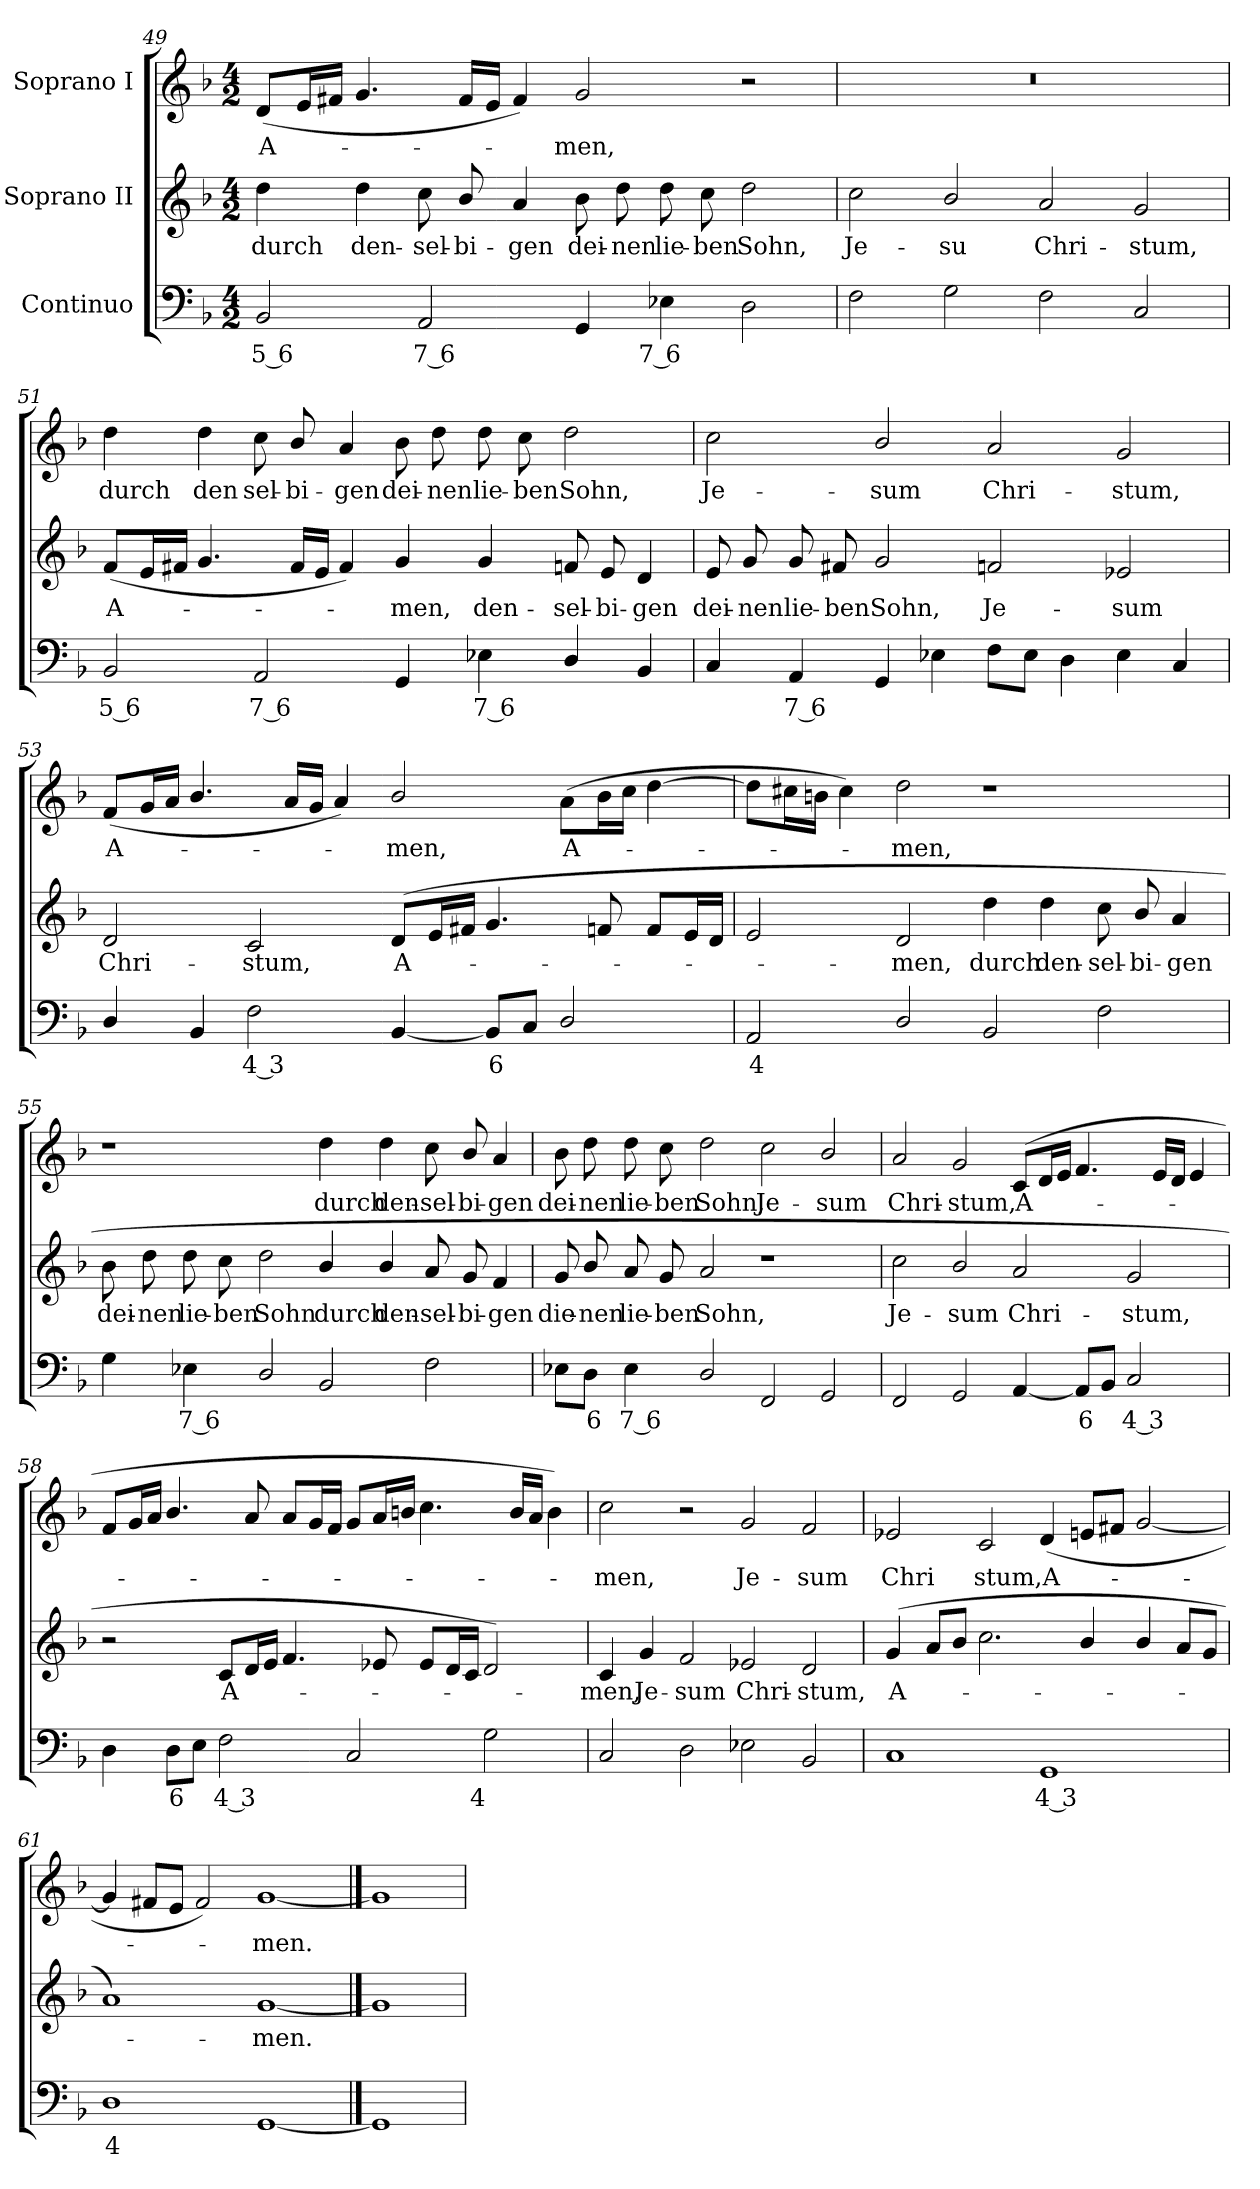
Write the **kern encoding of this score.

**kern	**text	**kern	**text	**kern	**text
*part3	*part3	*part2	*part2	*part1	*part1
*staff3	*staff3	*staff2	*staff2	*staff1	*staff1
*I"Continuo	*	*I"Soprano II	*	*I"Soprano I	*
*clefF4	*	*clefG2	*	*clefG2	*
*k[b-]	*	*k[b-]	*	*k[b-]	*
*F:	*	*F:	*	*F:	*
*M4/2	*	*M4/2	*	*M4/2	*
=49	=49	=49	=49	=49	=49
!	!LO:LY:b	!	!LO:LY:b	!	!LO:LY:b
2BB-	5 6	4dd	durch	(<8dL	A-
.	.	.	.	16eL	.
.	.	.	.	16f#XJJ	.
!	!	!	!LO:LY:b	!	!
.	.	4dd	den-	4.g	.
!	!LO:LY:b	!	!LO:LY:b	!	!
2AA	7 6	8cc	-sel-	.	.
!	!	!	!LO:LY:b	!	!
.	.	8b-/	-bi-	16f#LL	.
.	.	.	.	16eJJ	.
!	!	!	!LO:LY:b	!	!
.	.	4a	-gen	4f#)	.
!	!	!	!LO:LY:b	!	!LO:LY:b
4GG	.	8b-	dei-	2g	men,
!	!	!	!LO:LY:b	!	!
.	.	8dd	-nen	.	.
!	!LO:LY:b	!	!LO:LY:b	!	!
4E-X	7 6	8dd	lie-	.	.
!	!	!	!LO:LY:b	!	!
.	.	8cc	-ben	.	.
!	!	!	!LO:LY:b	!	!
2D	.	2dd	Sohn,	2r	.
!!LO:LB:g=z
=50	=50	=50	=50	=50	=50
!	!	!	!LO:LY:b	!	!
2F	.	2cc	Je-	0r	.
!	!	!	!LO:LY:b	!	!
2G	.	2b-/	-su	.	.
!	!	!	!LO:LY:b	!	!
2F	.	2a	Chri-	.	.
!	!	!	!LO:LY:b	!	!
2C	.	2g	-stum,	.	.
=51	=51	=51	=51	=51	=51
!	!LO:LY:b	!	!LO:LY:b	!	!LO:LY:b
2BB-	5 6	(<8fL	A-	4dd	durch
.	.	16eL	.	.	.
.	.	16f#XJJ	.	.	.
!	!	!	!	!	!LO:LY:b
.	.	4.g	.	4dd	den
!	!LO:LY:b	!	!	!	!LO:LY:b
2AA	7 6	.	.	8cc	sel-
!	!	!	!	!	!LO:LY:b
.	.	16f#LL	.	8b-/	-bi-
.	.	16eJJ	.	.	.
!	!	!	!	!	!LO:LY:b
.	.	4f#)	.	4a	-gen
!	!	!	!LO:LY:b	!	!LO:LY:b
4GG	.	4g	men,	8b-	dei-
!	!	!	!	!	!LO:LY:b
.	.	.	.	8dd	-nen
!	!LO:LY:b	!	!LO:LY:b	!	!LO:LY:b
4E-X	7 6	4g	den-	8dd	lie-
!	!	!	!	!	!LO:LY:b
.	.	.	.	8cc	-ben
!	!	!	!LO:LY:b	!	!LO:LY:b
4D/	.	8fn	-sel-	2dd	Sohn,
!	!	!	!LO:LY:b	!	!
.	.	8e	-bi-	.	.
!	!	!	!LO:LY:b	!	!
4BB-	.	4d	-gen	.	.
!!LO:LB:g=z
=52	=52	=52	=52	=52	=52
!	!	!	!LO:LY:b	!	!LO:LY:b
4C	.	8e	dei-	2cc	Je-
!	!	!	!LO:LY:b	!	!
.	.	8g	-nen	.	.
!	!LO:LY:b	!	!LO:LY:b	!	!
4AA	7 6	8g	lie-	.	.
!	!	!	!LO:LY:b	!	!
.	.	8f#X	-ben	.	.
!	!	!	!LO:LY:b	!	!LO:LY:b
4GG	.	2g	Sohn,	2b-/	-sum
4E-X	.	.	.	.	.
!	!	!	!LO:LY:b	!	!LO:LY:b
8FL	.	2fn	Je-	2a	Chri-
8E-J	.	.	.	.	.
4D	.	.	.	.	.
!	!	!	!LO:LY:b	!	!LO:LY:b
4E-	.	2e-X	-sum	2g	-stum,
4C	.	.	.	.	.
=53	=53	=53	=53	=53	=53
!	!	!	!LO:LY:b	!	!LO:LY:b
4D/	.	2d	Chri-	(<8fL	A-
.	.	.	.	16gL	.
.	.	.	.	16aJJ	.
4BB-	.	.	.	4.b-/	.
!	!LO:LY:b	!	!LO:LY:b	!	!
2F	4 3	2c	-stum,	.	.
.	.	.	.	16aLL	.
.	.	.	.	16gJJ	.
.	.	.	.	4a)	.
!	!	!	!LO:LY:b	!	!LO:LY:b
[4BB-	.	(<8dL	A-	2b-/	men,
.	.	16eL	.	.	.
.	.	16f#XJJ	.	.	.
!	!LO:LY:b	!	!	!	!
8BB-L]	6	4.g	.	.	.
8CJ	.	.	.	.	.
!	!	!	!	!	!LO:LY:b
2D/	.	.	.	(>8aL	A-
.	.	8fn	.	16b-L	.
.	.	.	.	16ccJJ	.
.	.	8fL	.	[4dd	.
.	.	16eL	.	.	.
.	.	16dJJ	.	.	.
!!LO:LB:g=z
=54	=54	=54	=54	=54	=54
!	!LO:LY:b	!	!	!	!
2AA	4	2e	.	8ddL]	.
.	.	.	.	16cc#XL	.
.	.	.	.	16bnJJ	.
.	.	.	.	4cc#)	.
!	!	!	!LO:LY:b	!	!LO:LY:b
2D/	.	2d	men,	2dd	men,
!	!	!	!LO:LY:b	!	!
2BB-	.	4dd	durch	1r	.
!	!	!	!LO:LY:b	!	!
.	.	4dd	den-	.	.
!	!	!	!LO:LY:b	!	!
2F	.	8cc	-sel-	.	.
!	!	!	!LO:LY:b	!	!
.	.	8b-/	-bi-	.	.
!	!	!	!LO:LY:b	!	!
.	.	4a	-gen	.	.
=55	=55	=55	=55	=55	=55
!	!	!	!LO:LY:b	!	!
4G	.	8b-	dei-	1r	.
!	!	!	!LO:LY:b	!	!
.	.	8dd	-nen	.	.
!	!LO:LY:b	!	!LO:LY:b	!	!
4E-X	7 6	8dd	lie-	.	.
!	!	!	!LO:LY:b	!	!
.	.	8cc	-ben	.	.
!	!	!	!LO:LY:b	!	!
2D/	.	2dd	Sohn	.	.
!	!	!	!LO:LY:b	!	!LO:LY:b
2BB-	.	4b-/	durch	4dd	durch
!	!	!	!LO:LY:b	!	!LO:LY:b
.	.	4b-/	den-	4dd	den-
!	!	!	!LO:LY:b	!	!LO:LY:b
2F	.	8a	-sel-	8cc	-sel-
!	!	!	!LO:LY:b	!	!LO:LY:b
.	.	8g	-bi-	8b-/	-bi-
!	!	!	!LO:LY:b	!	!LO:LY:b
.	.	4f	-gen	4a	-gen
!!LO:LB:g=z
=56	=56	=56	=56	=56	=56
!	!	!	!LO:LY:b	!	!LO:LY:b
8E-XL	.	8g	die-	8b-	dei-
!	!LO:LY:b	!	!LO:LY:b	!	!LO:LY:b
8DJ	6	8b-/	-nen	8dd	-nen
!	!LO:LY:b	!	!LO:LY:b	!	!LO:LY:b
4E-	7 6	8a	lie-	8dd	lie-
!	!	!	!LO:LY:b	!	!LO:LY:b
.	.	8g	-ben	8cc	-ben
!	!	!	!LO:LY:b	!	!LO:LY:b
2D/	.	2a	Sohn,	2dd	Sohn,
!	!	!	!	!	!LO:LY:b
2FF	.	1r	.	2cc	Je-
!	!	!	!	!	!LO:LY:b
2GG	.	.	.	2b-/	-sum
=57	=57	=57	=57	=57	=57
!	!	!	!LO:LY:b	!	!LO:LY:b
2FF	.	2cc	Je-	2a	Chri-
!	!	!	!LO:LY:b	!	!LO:LY:b
2GG	.	2b-/	-sum	2g	-stum,
!	!	!	!LO:LY:b	!	!LO:LY:b
[4AA	.	2a	Chri-	(<8cL	A-
.	.	.	.	16dL	.
.	.	.	.	16eJJ	.
!	!LO:LY:b	!	!	!	!
8AAL]	6	.	.	4.f	.
8BB-J	.	.	.	.	.
!	!LO:LY:b	!	!LO:LY:b	!	!
2C	4 3	2g	-stum,	.	.
.	.	.	.	16eLL	.
.	.	.	.	16dJJ	.
.	.	.	.	4e	.
=58	=58	=58	=58	=58	=58
4D	.	2r	.	8fL	.
.	.	.	.	16gL	.
.	.	.	.	16aJJ	.
!	!LO:LY:b	!	!	!	!
8DL	6	.	.	4.b-/	.
8EJ	.	.	.	.	.
!	!LO:LY:b	!	!LO:LY:b	!	!
2F	4 3	8cL	A-	.	.
.	.	16dL	.	8a	.
.	.	16eJJ	.	.	.
.	.	4.f	.	8aL	.
.	.	.	.	16gL	.
.	.	.	.	16fJJ	.
2C	.	.	.	8gL	.
.	.	8e-X	.	16aL	.
.	.	.	.	16bnJJ	.
.	.	8e-L	.	4.cc	.
.	.	16dL	.	.	.
.	.	16cJJ	.	.	.
!	!LO:LY:b	!	!	!	!
2G	4	2d)	.	.	.
.	.	.	.	16bLL	.
.	.	.	.	16aJJ	.
.	.	.	.	4b)	.
!!LO:LB:g=z
=59	=59	=59	=59	=59	=59
!	!	!	!LO:LY:b	!	!LO:LY:b
2C	.	4c	men,	2cc	men,
!	!	!	!LO:LY:b	!	!
.	.	4g	Je-	.	.
!	!	!	!LO:LY:b	!	!
2D	.	2f	-sum	2r	.
!	!	!	!LO:LY:b	!	!LO:LY:b
2E-X	.	2e-X	Chri-	2g	Je-
!	!	!	!LO:LY:b	!	!LO:LY:b
2BB-	.	2d	-stum,	2f	-sum
=60	=60	=60	=60	=60	=60
!	!	!	!LO:LY:b	!	!LO:LY:b
1C	.	(<4g	A-	2e-X	Chri
.	.	8aL	.	.	.
.	.	8b-J	.	.	.
!	!	!	!	!	!LO:LY:b
.	.	2.cc	.	2c	stum,
!	!LO:LY:b	!	!	!	!LO:LY:b
1GG	4 3	.	.	(<4d	A-
.	.	4b-/	.	8enL	.
.	.	.	.	8f#XJ	.
.	.	4b-/	.	[2g	.
.	.	8aL	.	.	.
.	.	8gJ	.	.	.
=61	=61	=61	=61	=61	=61
!	!LO:LY:b	!	!	!	!
1D	4	1a)	.	4g]	.
.	.	.	.	8f#XL	.
.	.	.	.	8eJ	.
.	.	.	.	2f#)	.
!	!	!	!LO:LY:b	!	!LO:LY:b
[1GG	.	[1g	men.	[1g	men.
==62	==62	==62	==62	==62	==62
1GG]	.	1g]	.	1g]	.
=	=	=	=	=	=
*-	*-	*-	*-	*-	*-
